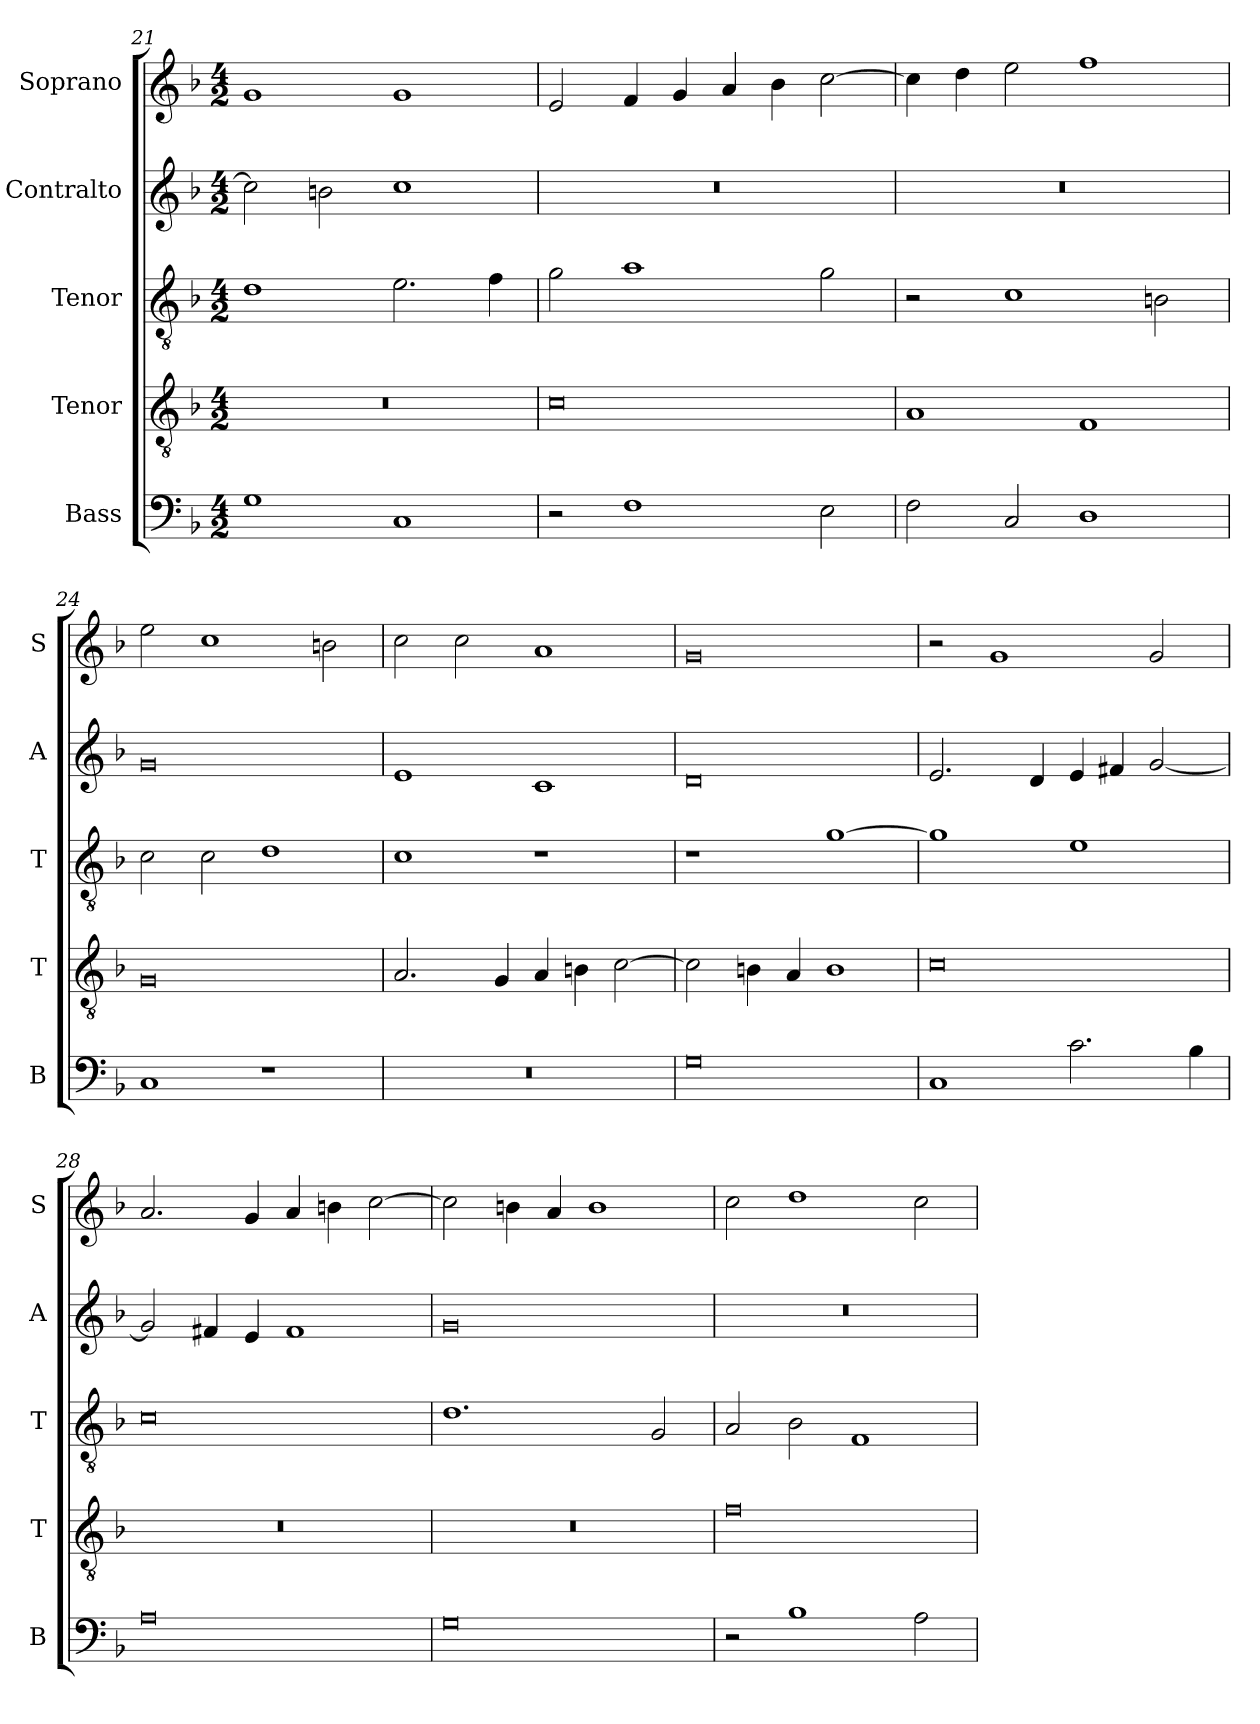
**kern	**kern	**kern	**kern	**kern
*part5	*part4	*part3	*part2	*part1
*staff5	*staff4	*staff3	*staff2	*staff1
*I"Bass	*I"Tenor	*I"Tenor	*I"Contralto	*I"Soprano
*I'B	*I'T	*I'T	*I'A	*I'S
*clefF4	*clefGv2	*clefGv2	*clefG2	*clefG2
*k[b-]	*k[b-]	*k[b-]	*k[b-]	*k[b-]
*M4/2	*M4/2	*M4/2	*M4/2	*M4/2
=21	=21	=21	=21	=21
1G	0r	1d	2cc]	1g
.	.	.	2bn	.
1C	.	2.e	1cc	1g
.	.	4f	.	.
=22	=22	=22	=22	=22
2r	0c	2g	0r	2e
1F	.	1a	.	4f
.	.	.	.	4g
.	.	.	.	4a
.	.	.	.	4b-
2E	.	2g	.	[2cc
=23	=23	=23	=23	=23
2F	1A	2r	0r	4cc]
.	.	.	.	4dd
2C	.	1c	.	2ee
1D	1F	.	.	1ff
.	.	2Bn	.	.
=24	=24	=24	=24	=24
1C	0G	2c	0g	2ee
.	.	2c	.	1cc
1r	.	1d	.	.
.	.	.	.	2bn
=25	=25	=25	=25	=25
0r	2.A	1c	1e	2cc
.	.	.	.	2cc
.	4G	.	.	.
.	4A	1r	1c	1a
.	4Bn	.	.	.
.	[2c	.	.	.
=26	=26	=26	=26	=26
0G	2c]	1r	0d	0g
.	4Bn	.	.	.
.	4A	.	.	.
.	1B	[1g	.	.
=27	=27	=27	=27	=27
1C	0c	1g]	2.e	2r
.	.	.	.	1g
.	.	.	4d	.
2.c	.	1e	4e	.
.	.	.	4f#X	.
.	.	.	[2g	2g
4B-	.	.	.	.
=28	=28	=28	=28	=28
0A	0r	0c	2g]	2.a
.	.	.	4f#X	.
.	.	.	4e	4g
.	.	.	1f#	4a
.	.	.	.	4bn
.	.	.	.	[2cc
=29	=29	=29	=29	=29
0G	0r	1.d	0g	2cc]
.	.	.	.	4bn
.	.	.	.	4a
.	.	.	.	1b
.	.	2G	.	.
=30	=30	=30	=30	=30
2r	0f	2A	0r	2cc
1B-	.	2B-	.	1dd
.	.	1F	.	.
2A	.	.	.	2cc
=	=	=	=	=
*-	*-	*-	*-	*-
